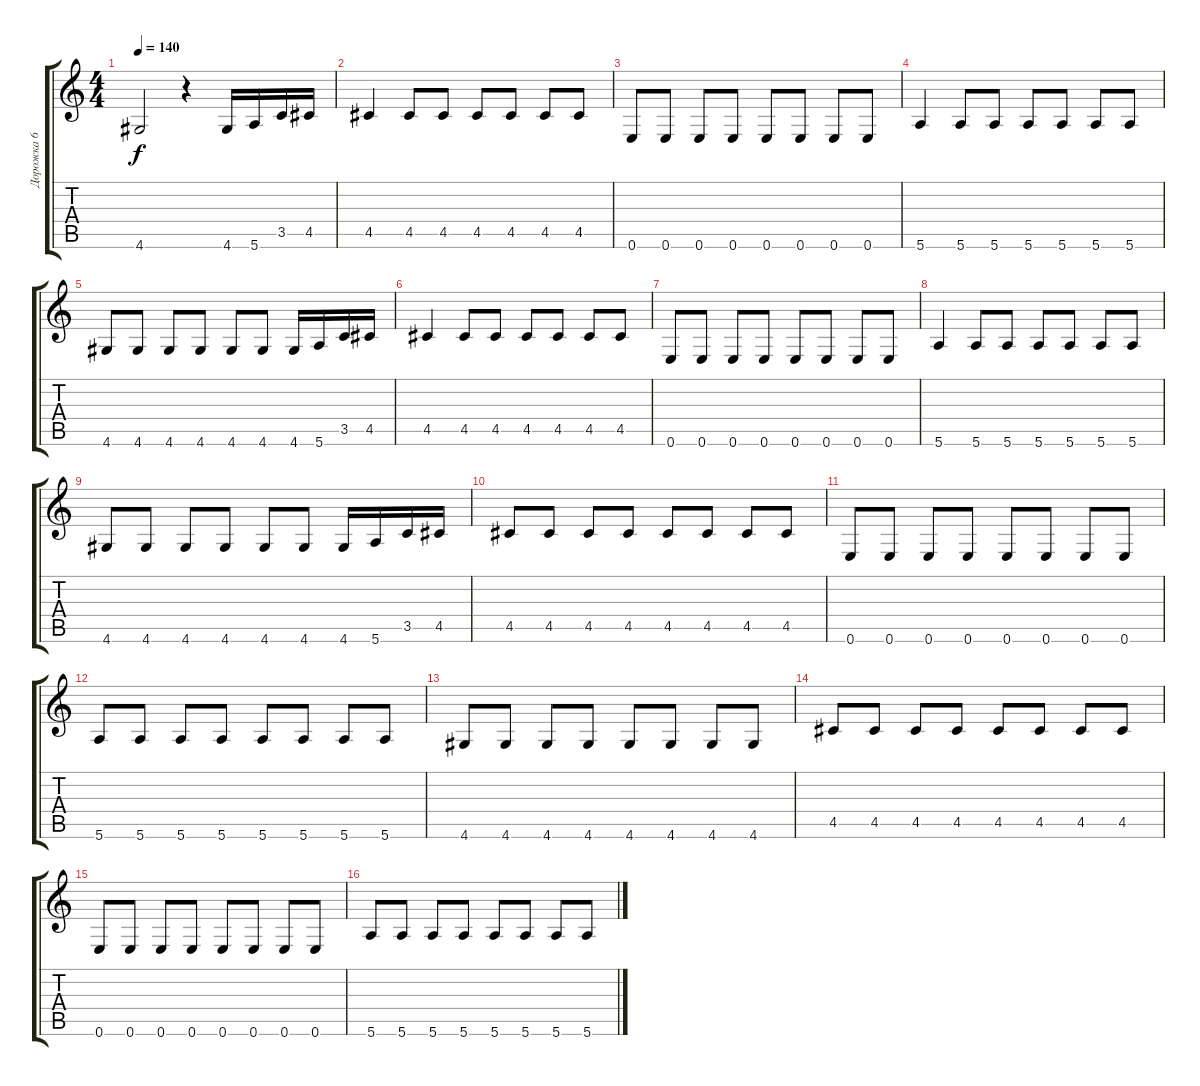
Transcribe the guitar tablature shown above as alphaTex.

\track ("Дорожка 6" "Дорожка 6") {instrument electricbassfinger}
\staff {score tabs}
\tuning (E4 B3 G3 D3 A2 E2) {hide}
\ts (4 4)
\tempo 140
\clef g2
\ks c
4.6.2{dy f} r.4 4.6.16 5.6.16 3.5.16 4.5.16 |
4.5.4 4.5.8 4.5.8 4.5.8 4.5.8 4.5.8 4.5.8 |
0.6.8 0.6.8 0.6.8 0.6.8 0.6.8 0.6.8 0.6.8 0.6.8 |
5.6.4 5.6.8 5.6.8 5.6.8 5.6.8 5.6.8 5.6.8 |
4.6.8 4.6.8 4.6.8 4.6.8 4.6.8 4.6.8 4.6.16 5.6.16 3.5.16 4.5.16 |
4.5.4 4.5.8 4.5.8 4.5.8 4.5.8 4.5.8 4.5.8 |
0.6.8 0.6.8 0.6.8 0.6.8 0.6.8 0.6.8 0.6.8 0.6.8 |
5.6.4 5.6.8 5.6.8 5.6.8 5.6.8 5.6.8 5.6.8 |
4.6.8 4.6.8 4.6.8 4.6.8 4.6.8 4.6.8 4.6.16 5.6.16 3.5.16 4.5.16 |
4.5.8 4.5.8 4.5.8 4.5.8 4.5.8 4.5.8 4.5.8 4.5.8 |
0.6.8 0.6.8 0.6.8 0.6.8 0.6.8 0.6.8 0.6.8 0.6.8 |
5.6.8 5.6.8 5.6.8 5.6.8 5.6.8 5.6.8 5.6.8 5.6.8 |
4.6.8 4.6.8 4.6.8 4.6.8 4.6.8 4.6.8 4.6.8 4.6.8 |
4.5.8 4.5.8 4.5.8 4.5.8 4.5.8 4.5.8 4.5.8 4.5.8 |
0.6.8 0.6.8 0.6.8 0.6.8 0.6.8 0.6.8 0.6.8 0.6.8 |
5.6.8 5.6.8 5.6.8 5.6.8 5.6.8 5.6.8 5.6.8 5.6.8
